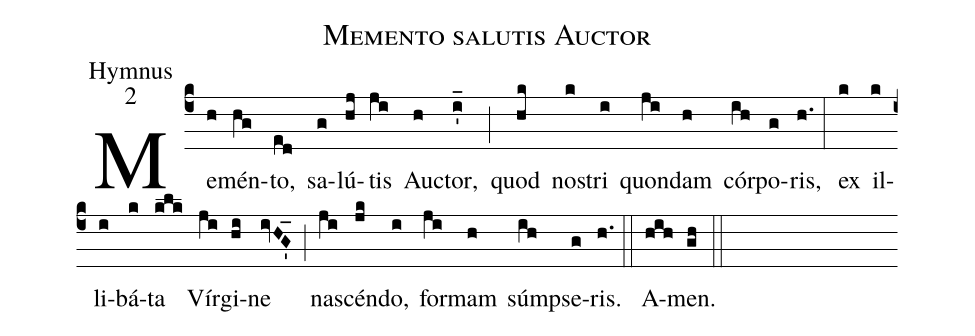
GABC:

name:Memento salutis Auctor;
office-part:Hymnus;
mode:2;
%%
(c4) Me(h)mén(hg)to,(ed) sa(g)lú(hj)tis(ji) Au(h)ctor,(i'_) (;)
quod(hk) no(k)stri(i) quon(ji)dam(h) cór(ih)po(g)ris,(h.) (:)
ex(k) il(k)li(i)bá(k)ta(klk) Vír(ji)gi(hi)ne(ivHG'_) (;)
na(ji)scén(jk)do,(i) for(ji)mam(h) súm(ih)pse(g)ris.(h.) (::)
A(hih)men.(gh) (::)
